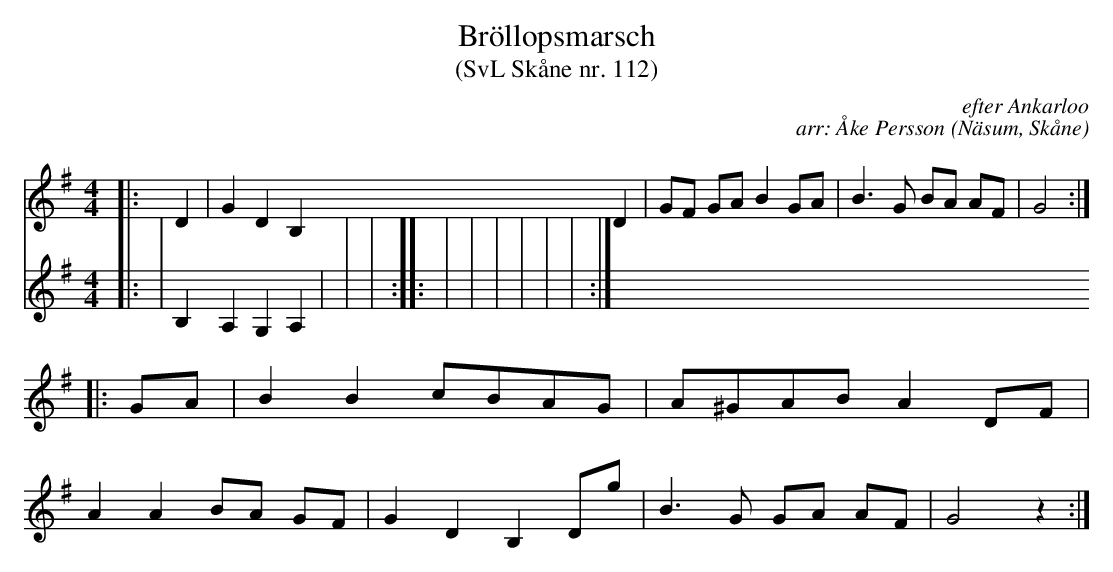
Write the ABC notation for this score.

X:1
T:Bröllopsmarsch
T:(SvL Skåne nr. 112)
C:efter Ankarloo
C:arr: Åke Persson
O:Näsum, Skåne
M:4/4
L:1/8
K:G
V:1
|: D2 | G2 D2 B,2 D2 | GF GA B2 GA | B3 G BA AF | G4 2 :|
|: GA | B2 B2 cBAG | A^GAB A2 DF |
A2 A2 BA GF | G2 D2 B,2 Dg | B3 G GA AF | G4 z2 :|
V:2
|: | B,2 A,2 G,2 A,2 | | | :|
|: | | | | | | :|
